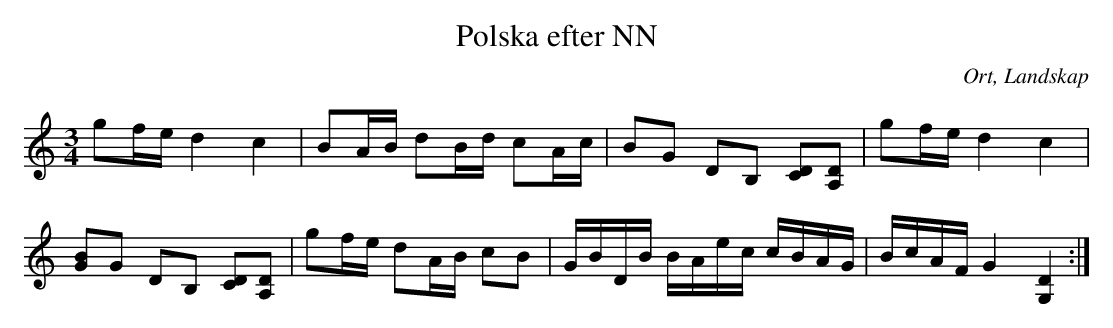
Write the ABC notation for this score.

X:1
T:Polska efter NN
O:Ort, Landskap
M:3/4
L:1/8
K:C
gf/e/ d2 c2|BA/B/ dB/d/ cA/c/| BG DB, [CD][A,D]|gf/e/ d2 c2|
[GB]G DB, [CD][A,D] |gf/e/ dA/B/ cB|G/B/D/B/ B/A/e/c/ c/B/A/G/|B/c/A/F/ G2 [G,2D2]:|
